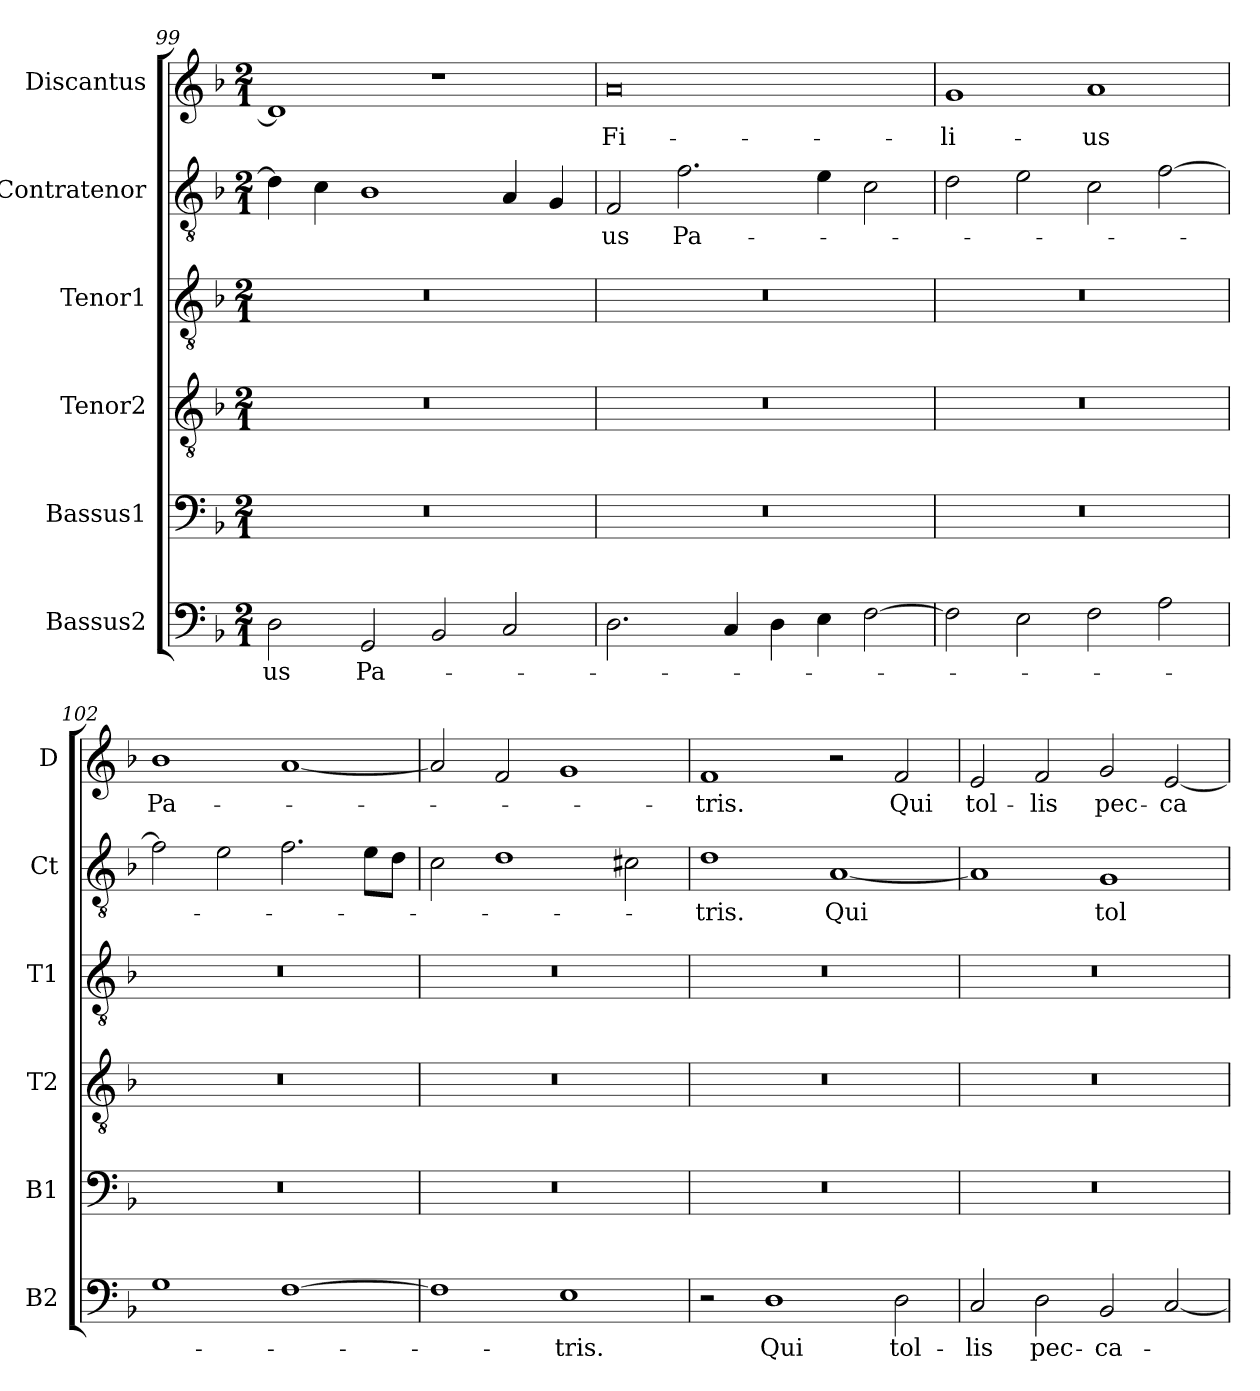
**kern	**text	**kern	**kern	**kern	**kern	**text	**kern	**text
*part6	*part6	*part5	*part4	*part3	*part2	*part2	*part1	*part1
*staff6	*staff6	*staff5	*staff4	*staff3	*staff2	*staff2	*staff1	*staff1
*I"Bassus2	*	*I"Bassus1	*I"Tenor2	*I"Tenor1	*I"Contratenor	*	*I"Discantus	*
*I'B2	*	*I'B1	*I'T2	*I'T1	*I'Ct	*	*I'D	*
*clefF4	*	*clefF4	*clefGv2	*clefGv2	*clefGv2	*	*clefG2	*
*k[b-]	*	*k[b-]	*k[b-]	*k[b-]	*k[b-]	*	*k[b-]	*
*M2/1	*	*M2/1	*M2/1	*M2/1	*M2/1	*	*M2/1	*
=99	=99	=99	=99	=99	=99	=99	=99	=99
2D\	-us	0r	0r	0r	4d\]	.	1d]	.
.	.	.	.	.	4c\	.	.	.
2GG/	Pa-	.	.	.	1B-	.	.	.
2BB-/	.	.	.	.	.	.	1r	.
2C/	.	.	.	.	4A/	.	.	.
.	.	.	.	.	4G/	.	.	.
=100	=100	=100	=100	=100	=100	=100	=100	=100
2.D\	.	0r	0r	0r	2F/	-us	0a	Fi-
.	.	.	.	.	2.f\	Pa-	.	.
4C/	.	.	.	.	.	.	.	.
4D\	.	.	.	.	.	.	.	.
4E\	.	.	.	.	4e\	.	.	.
[2F\	.	.	.	.	2c\	.	.	.
=101	=101	=101	=101	=101	=101	=101	=101	=101
2F\]	.	0r	0r	0r	2d\	.	1g	-li-
2E\	.	.	.	.	2e\	.	.	.
2F\	.	.	.	.	2c\	.	1a	-us
2A\	.	.	.	.	[2f\	.	.	.
=102	=102	=102	=102	=102	=102	=102	=102	=102
1G	.	0r	0r	0r	2f\]	.	1b-	Pa-
.	.	.	.	.	2e\	.	.	.
[1F	.	.	.	.	2.f\	.	[1a	.
.	.	.	.	.	8e\L	.	.	.
.	.	.	.	.	8d\J	.	.	.
=103	=103	=103	=103	=103	=103	=103	=103	=103
1F]	.	0r	0r	0r	2c\	.	2a/]	.
.	.	.	.	.	1d	.	2f/	.
1E	-tris.	.	.	.	.	.	1g	.
.	.	.	.	.	2c#X\	.	.	.
=104	=104	=104	=104	=104	=104	=104	=104	=104
2r	.	0r	0r	0r	1d	-tris.	1f	-tris.
1D	Qui	.	.	.	.	.	.	.
.	.	.	.	.	[1A	Qui	2r	.
2D\	tol-	.	.	.	.	.	2f/	Qui
=105	=105	=105	=105	=105	=105	=105	=105	=105
2C/	-lis	0r	0r	0r	1A]	.	2e/	tol-
2D\	pec-	.	.	.	.	.	2f/	-lis
2BB-/	-ca-	.	.	.	1G	tol-	2g/	pec-
[2C/	.	.	.	.	.	.	[2e/	-ca-
=	=	=	=	=	=	=	=	=
*-	*-	*-	*-	*-	*-	*-	*-	*-
